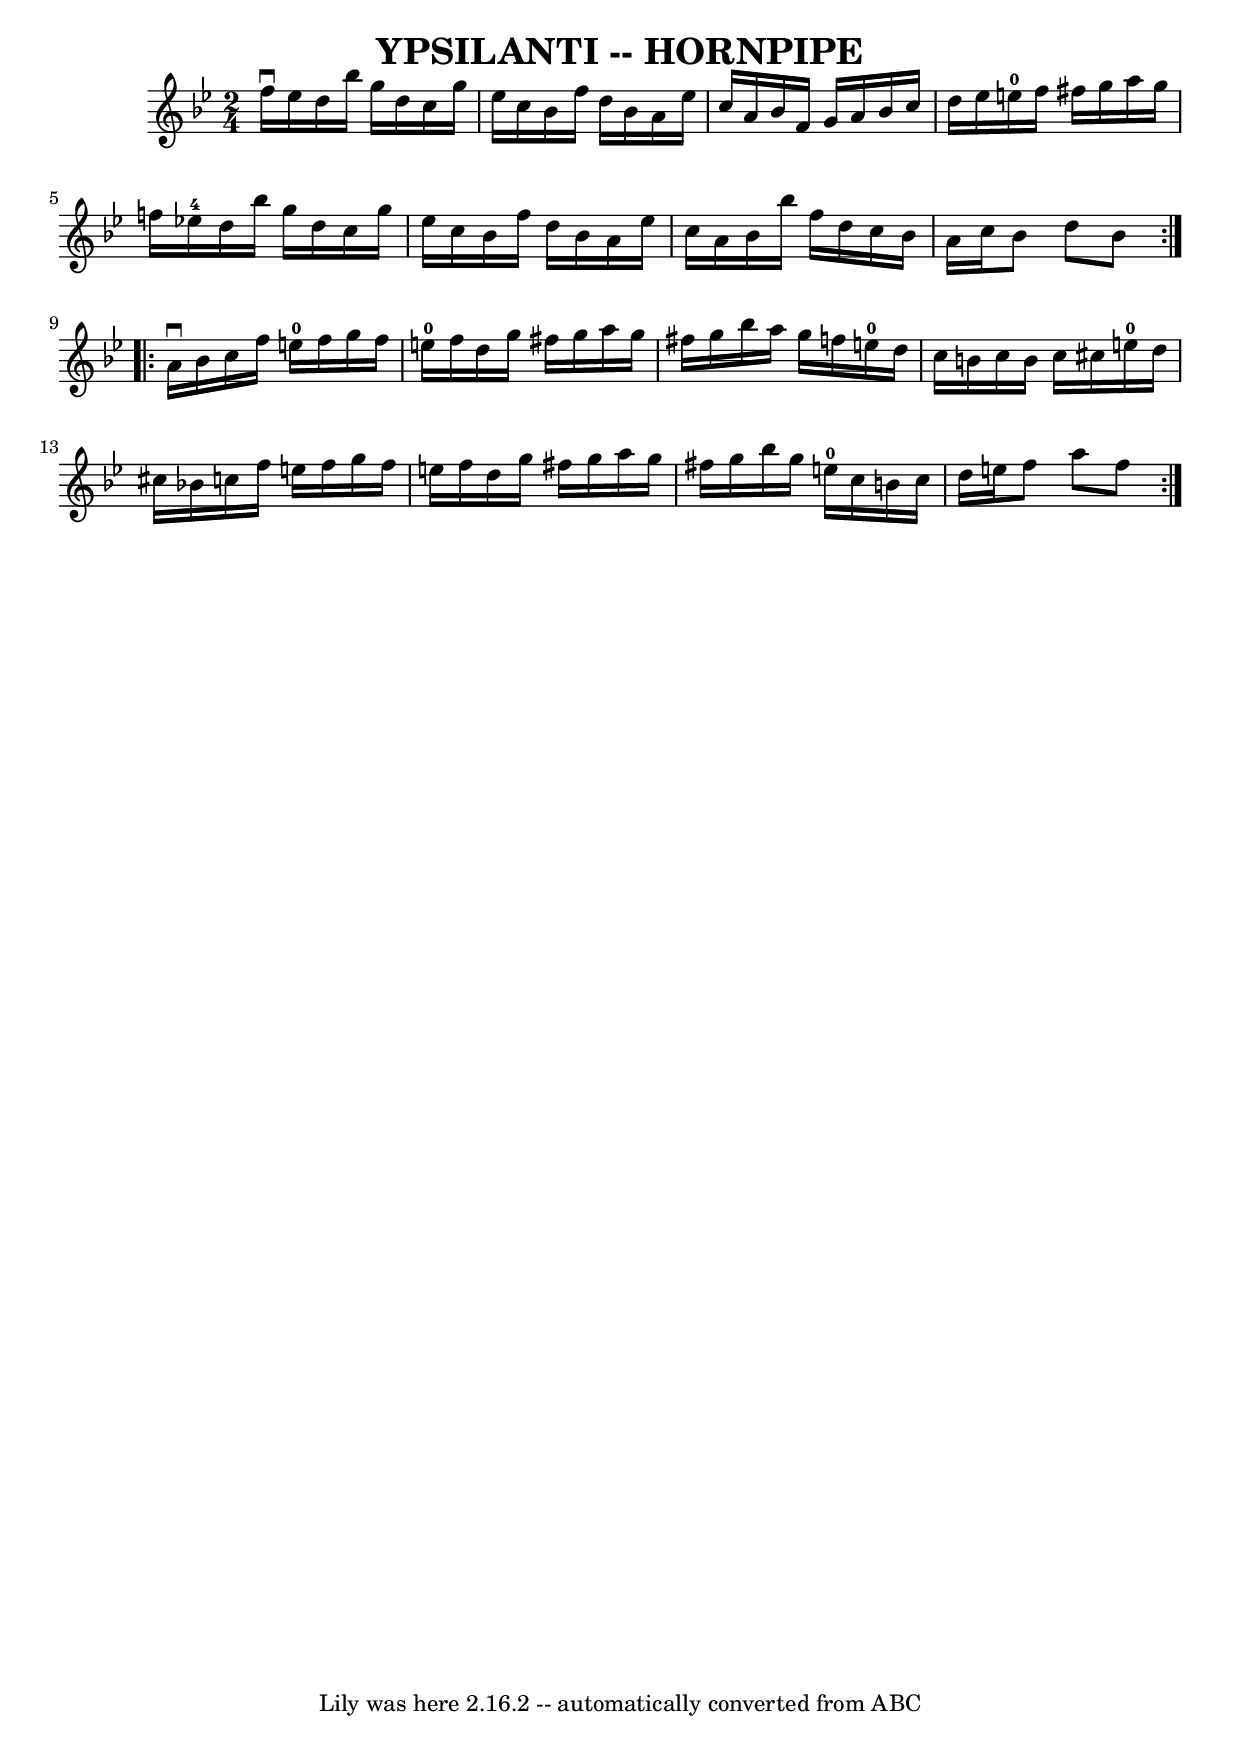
\version "2.7.40"
\include "Mammoth.ily"
\header {
	book = "Ryan's Mammoth Collection of Fiddle Tunes"
	crossRefNumber = "1"
	footnotes = ""
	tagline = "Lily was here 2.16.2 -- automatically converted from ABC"
	title = "YPSILANTI -- HORNPIPE"
}
voicedefault =  {
\set Score.defaultBarType = "empty"

\repeat volta 2 {
\time 2/4 \key bes \major f''16^\downbow ees''16        |
 d''16   
 bes''16 g''16 d''16 c''16 g''16 ees''16 c''16    |
   
bes'16 f''16 d''16 bes'16 a'16 ees''16 c''16 a'16    
|
 bes'16 f'16 g'16 a'16 bes'16 c''16 d''16    
ees''16    |
 e''16-0 f''16 fis''16 g''16 a''16    
g''16 f''!16 ees''!16-4   |
     |
 d''16 bes''16    
g''16 d''16 c''16 g''16 ees''16 c''16    |
 bes'16    
f''16 d''16 bes'16 a'16 ees''16 c''16 a'16    |
   
bes'16 bes''16 f''16 d''16 c''16 bes'16 a'16 c''16    
|
 bes'8 d''8 bes'8    }     \repeat volta 2 { a'16^\downbow   
bes'16        |
 c''16 f''16 e''16-0 f''16 g''16 f''16 
 e''16-0 f''16    |
 d''16 g''16 fis''16 g''16 a''16 
 g''16 fis''16 g''16    |
 bes''16 a''16 g''16 f''!16  
 e''16-0 d''16 c''16 b'16    |
 c''16 b'16 c''16    
cis''16 e''16-0 d''16 cis''16 bes'!16    |
     |
  
 c''16 f''16 e''16 f''16 g''16 f''16 e''16 f''16    
|
 d''16 g''16 fis''16 g''16 a''16 g''16 fis''16    
g''16    |
 bes''16 g''16 e''16-0 c''16 b'16 c''16    
d''16 e''16    |
 f''8 a''8 f''8    }   
}

\score{
    <<

	\context Staff="default"
	{
	    \voicedefault 
	}

    >>
	\layout {
	}
	\midi {}
}
